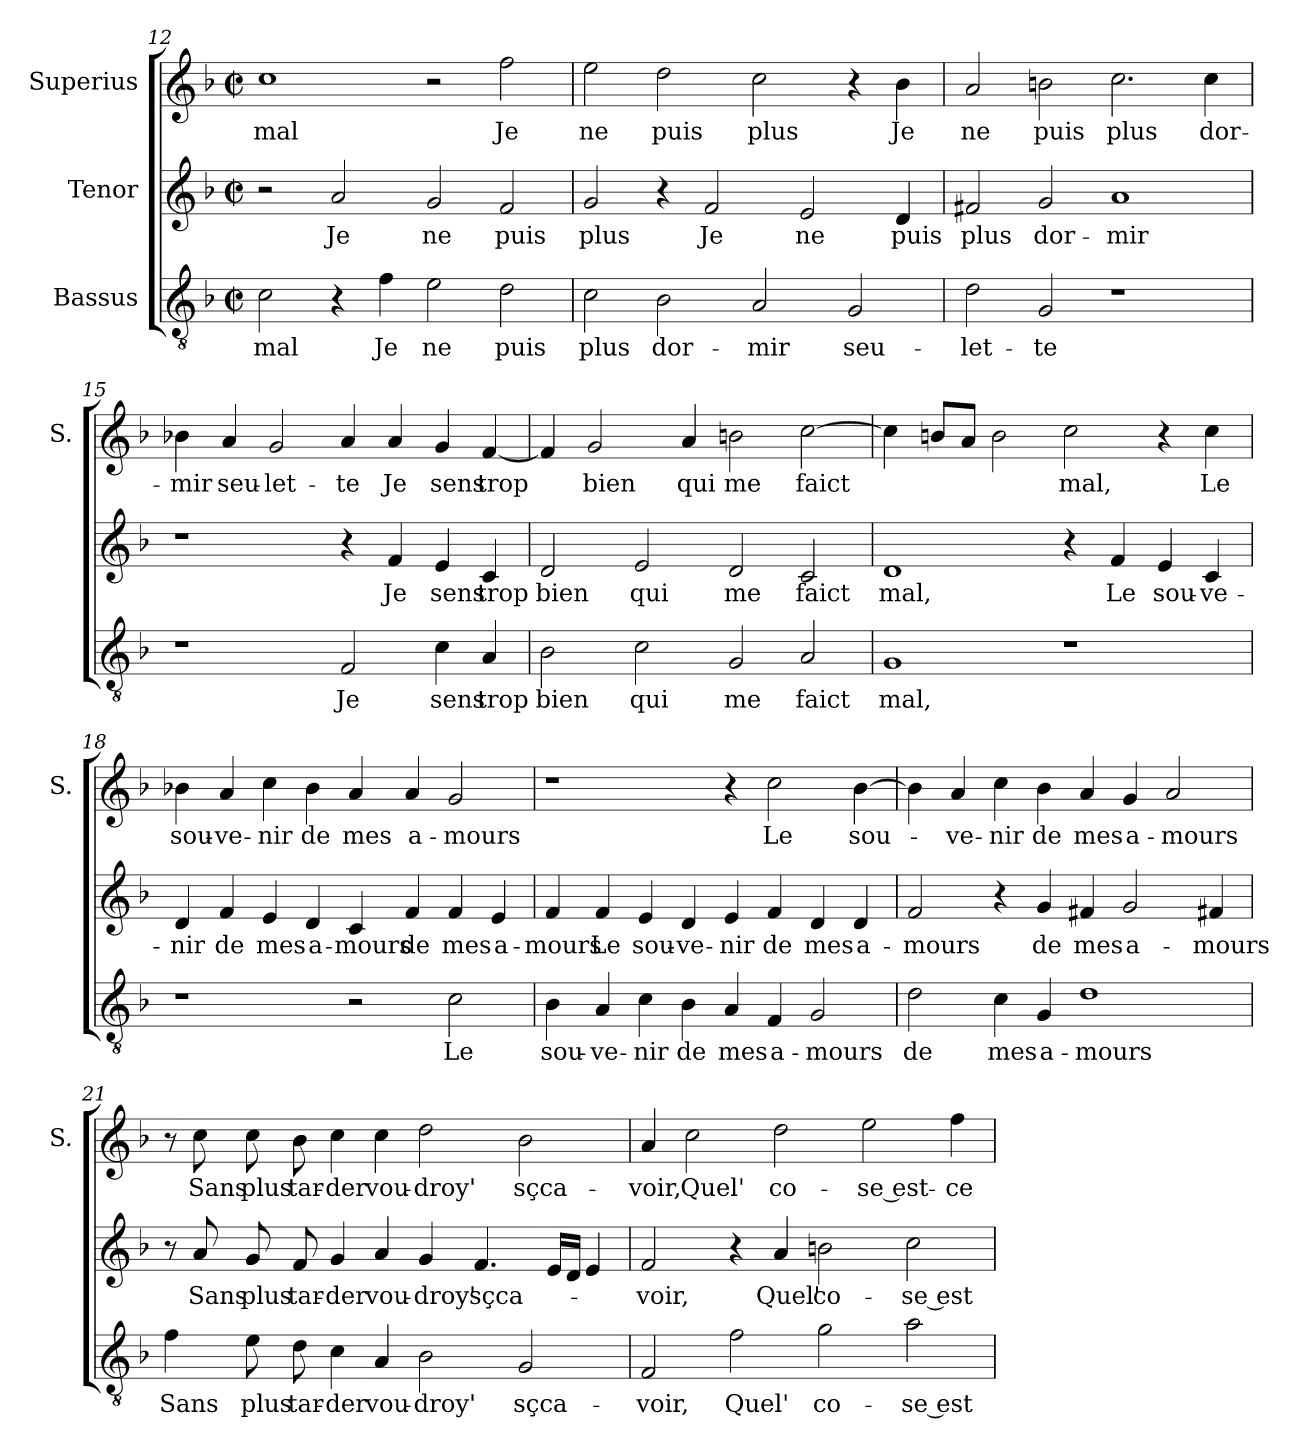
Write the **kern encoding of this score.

**kern	**text	**kern	**text	**kern	**text
*part3	*part3	*part2	*part2	*part1	*part1
*staff3	*staff3	*staff2	*staff2	*staff1	*staff1
*I"Bassus	*	*I"Tenor	*	*I"Superius	*
*	*	*	*	*I'S.	*
*clefGv2	*	*clefG2	*	*clefG2	*
*k[b-]	*	*k[b-]	*	*k[b-]	*
*F:	*	*F:	*	*F:	*
*M2/2	*	*M2/2	*	*M2/2	*
*met(c|)	*	*met(c|)	*	*met(c|)	*
=12	=12	=12	=12	=12	=12
2c\	mal	2r	.	1cc\	mal
4r	.	2a/	Je	.	.
4f\	Je	.	.	.	.
2e\	ne	2g/	ne	2r	.
2d\	puis	2f/	puis	2ff\	Je
=13	=13	=13	=13	=13	=13
2c\	plus	2g/	plus	2ee\	ne
2B-\	dor-	4r	.	2dd\	puis
.	.	2f/	Je	.	.
2A/	-mir	.	.	2cc\	plus
.	.	2e/	ne	.	.
2G/	seu-	.	.	4r	.
.	.	4d/	puis	4b-\	Je
!!LO:LB:g=z
=14	=14	=14	=14	=14	=14
2d\	-let-	2f#X/	plus	2a/	ne
2G/	-te	2g/	dor-	2bn\	puis
1r	.	1a/	-mir	2.cc\	plus
.	.	.	.	4cc\	dor-
=15	=15	=15	=15	=15	=15
1r	.	1r	.	4b-X\	-mir
.	.	.	.	4a/	seu-
.	.	.	.	2g/	-let-
2F/	Je	4r	.	4a/	-te
.	.	4f/	Je	4a/	Je
4c\	sens	4e/	sens	4g/	sens
4A/	trop	4c/	trop	[4f/	trop
=16	=16	=16	=16	=16	=16
2B-\	bien	2d/	bien	4f/]	.
.	.	.	.	2g/	bien
2c\	qui	2e/	qui	.	.
.	.	.	.	4a/	qui
2G/	me	2d/	me	2bn\	me
2A/	faict	2c/	faict	[2cc\	faict
=17	=17	=17	=17	=17	=17
1G/	mal,	1d/	mal,	4cc\]	.
.	.	.	.	8bn/L	.
.	.	.	.	8a/J	.
.	.	.	.	2b\	.
1r	.	4r	.	2cc\	mal,
.	.	4f/	Le	.	.
.	.	4e/	sou-	4r	.
.	.	4c/	-ve-	4cc\	Le
=18	=18	=18	=18	=18	=18
1r	.	4d/	-nir	4b-X\	sou-
.	.	4f/	de	4a/	-ve-
.	.	4e/	mes	4cc\	-nir
.	.	4d/	a-	4b-\	de
2r	.	4c/	-mours	4a/	mes
.	.	4f/	de	4a/	a-
2c\	Le	4f/	mes	2g/	-mours
.	.	4e/	a-	.	.
!!LO:PB:g=z
=19	=19	=19	=19	=19	=19
4B-\	sou-	4f/	-mours	1r	.
4A/	-ve-	4f/	Le	.	.
4c\	-nir	4e/	sou-	.	.
4B-\	de	4d/	-ve-	.	.
4A/	mes	4e/	-nir	4r	.
4F/	a-	4f/	de	2cc\	Le
2G/	-mours	4d/	mes	.	.
.	.	4d/	a-	[4b-\	sou-
=20	=20	=20	=20	=20	=20
2d\	de	2f/	-mours	4b-\]	.
.	.	.	.	4a/	-ve-
4c\	mes	4r	.	4cc\	-nir
4G/	a-	4g/	de	4b-\	de
1d\	-mours	4f#X/	mes	4a/	mes
.	.	2g/	a-	4g/	a-
.	.	.	.	2a/	-mours
.	.	4f#X/	-mours	.	.
=21	=21	=21	=21	=21	=21
4f\	Sans	8r	.	8r	.
.	.	8a/	Sans	8cc\	Sans
8e\	plus	8g/	plus	8cc\	plus
8d\	tar-	8f/	tar-	8b-\	tar-
4c\	-der	4g/	-der	4cc\	-der
4A/	vou-	4a/	vou-	4cc\	vou-
2B-\	-droy'	4g/	-droy'	2dd\	-droy'
.	.	4.f/	sçca-	.	.
2G/	sçca-	.	.	2b-\	sçca-
.	.	16e/LL	.	.	.
.	.	16d/JJ	.	.	.
.	.	4e/	.	.	.
!!LO:LB:g=z
=22	=22	=22	=22	=22	=22
2F/	-voir,	2f/	-voir,	4a/	-voir,
.	.	.	.	2cc\	Quel'
2f\	Quel'	4r	.	.	.
.	.	4a/	Quel'	2dd\	co-
2g\	co-	2bn\	co-	.	.
.	.	.	.	2ee\	-se est-
2a\	-se est-	2cc\	-se est-	.	.
.	.	.	.	4ff\	-ce
=	=	=	=	=	=
*-	*-	*-	*-	*-	*-
